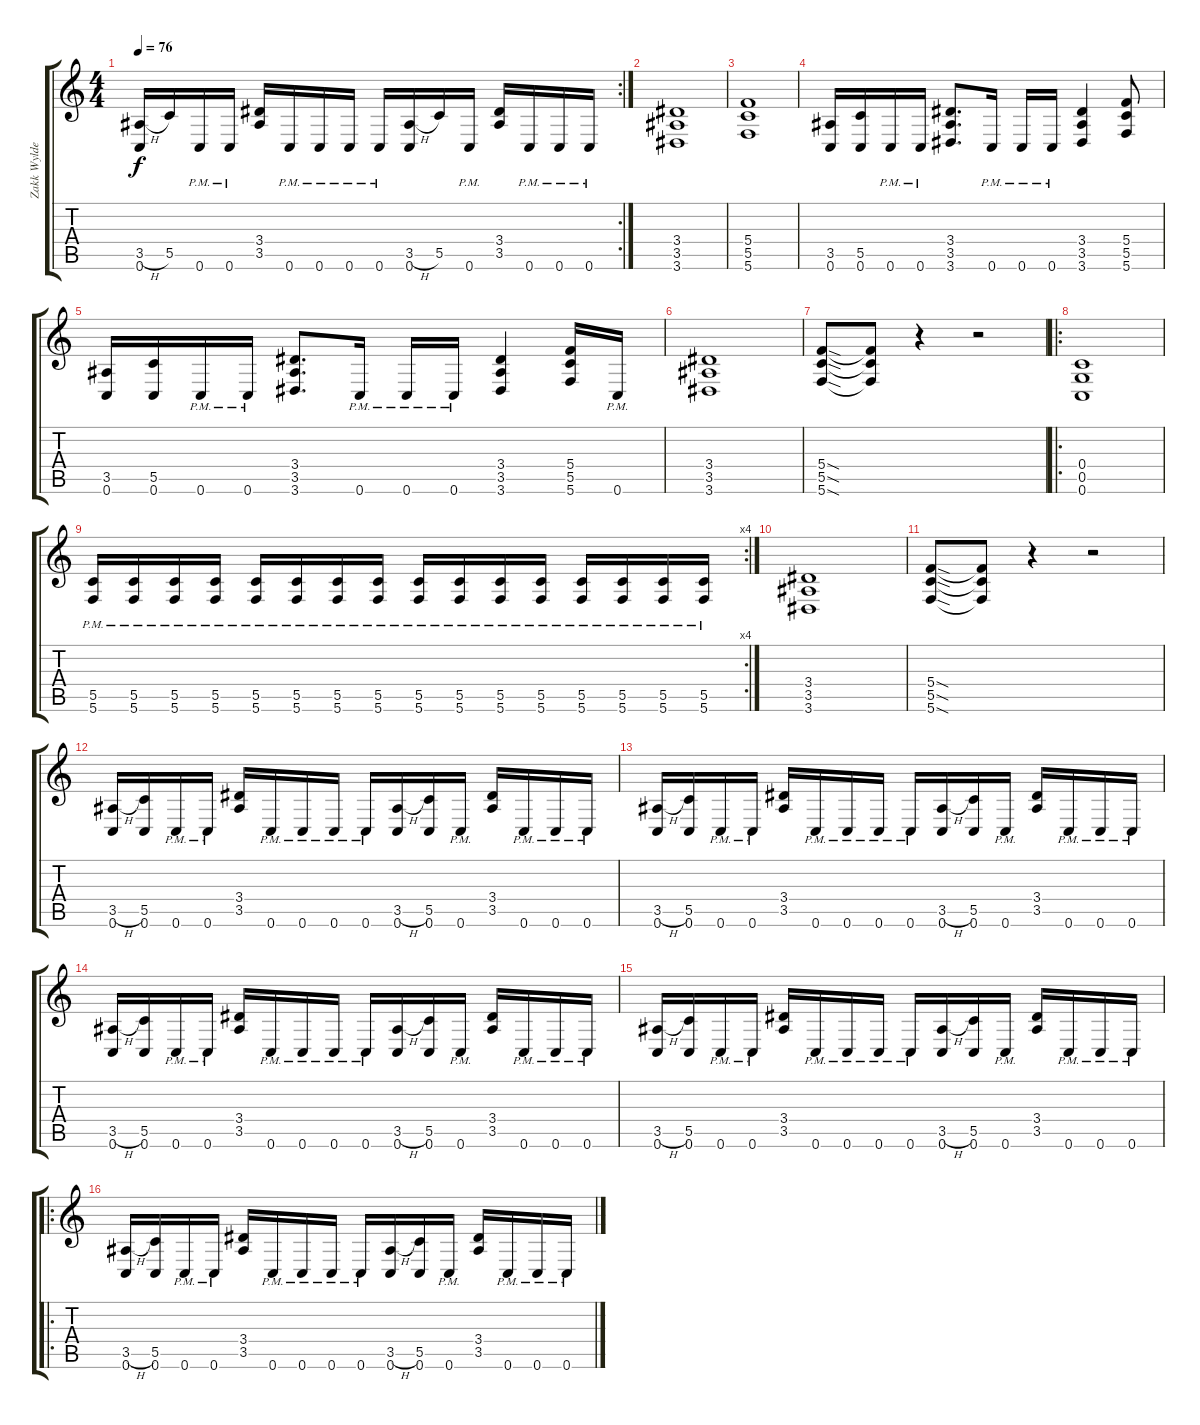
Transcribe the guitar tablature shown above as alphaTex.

\track ("Zakk Wylde" "Zakk Wylde") {instrument overdrivenguitar}
\staff {score tabs}
\tuning (D4 A3 F3 C3 G2 C2) {hide}
\rc 2
\ts (4 4)
\tempo 76
\clef g2
\ks c
(3.5{h} 0.6).16{dy f} 5.5.16 0.6{pm}.16 0.6{pm}.16 (3.4 3.5).16 0.6{pm}.16 0.6{pm}.16 0.6{pm}.16 0.6{pm}.16 (3.5{h} 0.6).16 5.5.16 0.6{pm}.16 (3.4 3.5).16 0.6{pm}.16 0.6{pm}.16 0.6{pm}.16 |
(3.4 3.5 3.6).1 |
(5.4 5.5 5.6).1 |
(3.5 0.6).16 (5.5 0.6).16 0.6{pm}.16 0.6{pm}.16 (3.4 3.5 3.6).8{d} 0.6{pm}.16 0.6{pm}.16 0.6{pm}.16 (3.4 3.5 3.6).4 (5.4 5.5 5.6).8 |
(3.5 0.6).16 (5.5 0.6).16 0.6{pm}.16 0.6{pm}.16 (3.4 3.5 3.6).8{d} 0.6{pm}.16 0.6{pm}.16 0.6{pm}.16 (3.4 3.5 3.6).4 (5.4 5.5 5.6).16 0.6{pm}.16 |
(3.4 3.5 3.6).1 |
(5.4{sod} 5.5{sod} 5.6{sod}).8 (5.4{t} 5.5{t} 5.6{t}).8 r.4 r.2 |
\ro
(0.4 0.5 0.6).1 |
\rc 4
(5.5{pm} 5.6{pm}).16 (5.5{pm} 5.6{pm}).16 (5.5{pm} 5.6{pm}).16 (5.5{pm} 5.6{pm}).16 (5.5{pm} 5.6{pm}).16 (5.5{pm} 5.6{pm}).16 (5.5{pm} 5.6{pm}).16 (5.5{pm} 5.6{pm}).16 (5.5{pm} 5.6{pm}).16 (5.5{pm} 5.6{pm}).16 (5.5{pm} 5.6{pm}).16 (5.5{pm} 5.6{pm}).16 (5.5{pm} 5.6{pm}).16 (5.5{pm} 5.6{pm}).16 (5.5{pm} 5.6{pm}).16 (5.5{pm} 5.6{pm}).16 |
(3.4 3.5 3.6).1 |
(5.4{sod} 5.5{sod} 5.6{sod}).8 (5.4{t} 5.5{t} 5.6{t}).8 r.4 r.2 |
(3.5{h} 0.6).16 (5.5 0.6).16 0.6{pm}.16 0.6{pm}.16 (3.4 3.5).16 0.6{pm}.16 0.6{pm}.16 0.6{pm}.16 0.6{pm}.16 (3.5{h} 0.6).16 (5.5 0.6).16 0.6{pm}.16 (3.4 3.5).16 0.6{pm}.16 0.6{pm}.16 0.6{pm}.16 |
(3.5{h} 0.6).16 (5.5 0.6).16 0.6{pm}.16 0.6{pm}.16 (3.4 3.5).16 0.6{pm}.16 0.6{pm}.16 0.6{pm}.16 0.6{pm}.16 (3.5{h} 0.6).16 (5.5 0.6).16 0.6{pm}.16 (3.4 3.5).16 0.6{pm}.16 0.6{pm}.16 0.6{pm}.16 |
(3.5{h} 0.6).16 (5.5 0.6).16 0.6{pm}.16 0.6{pm}.16 (3.4 3.5).16 0.6{pm}.16 0.6{pm}.16 0.6{pm}.16 0.6{pm}.16 (3.5{h} 0.6).16 (5.5 0.6).16 0.6{pm}.16 (3.4 3.5).16 0.6{pm}.16 0.6{pm}.16 0.6{pm}.16 |
(3.5{h} 0.6).16 (5.5 0.6).16 0.6{pm}.16 0.6{pm}.16 (3.4 3.5).16 0.6{pm}.16 0.6{pm}.16 0.6{pm}.16 0.6{pm}.16 (3.5{h} 0.6).16 (5.5 0.6).16 0.6{pm}.16 (3.4 3.5).16 0.6{pm}.16 0.6{pm}.16 0.6{pm}.16 |
\ro
(3.5{h} 0.6).16 (5.5 0.6).16 0.6{pm}.16 0.6{pm}.16 (3.4 3.5).16 0.6{pm}.16 0.6{pm}.16 0.6{pm}.16 0.6{pm}.16 (3.5{h} 0.6).16 (5.5 0.6).16 0.6{pm}.16 (3.4 3.5).16 0.6{pm}.16 0.6{pm}.16 0.6{pm}.16
